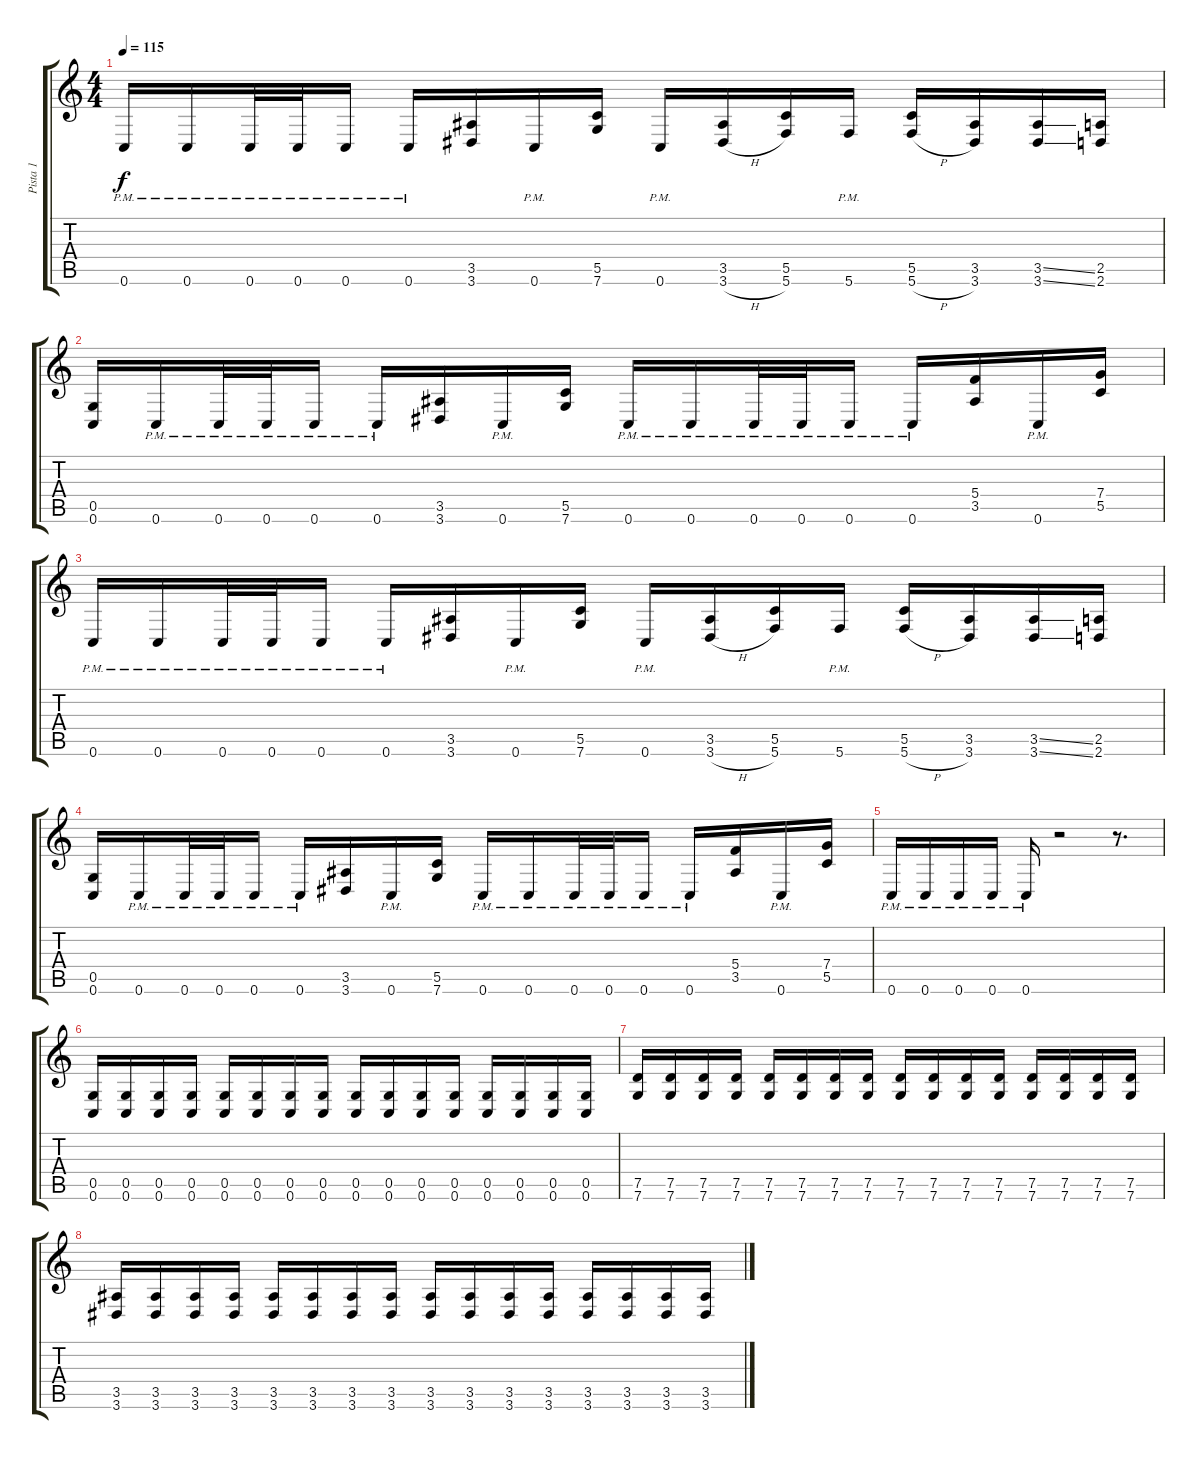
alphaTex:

\track ("Pista 1" "Pista 1") {instrument distortionguitar}
\staff {score tabs}
\tuning (D4 A3 F3 C3 G2 C2) {hide}
\ts (4 4)
\tempo 115
\clef g2
\ks c
0.6{pm}.16{dy f} 0.6{pm}.16 0.6{pm}.32 0.6{pm}.32 0.6{pm}.16 0.6{pm}.16 (3.5 3.6).16 0.6{pm}.16 (5.5 7.6).16 0.6{pm}.16 (3.5 3.6{h}).16 (5.5 5.6).16 5.6{pm}.16 (5.5 5.6{h}).16 (3.5 3.6).16 (3.5{ss} 3.6{ss}).16 (2.5 2.6).16 |
(0.5 0.6).16 0.6{pm}.16 0.6{pm}.32 0.6{pm}.32 0.6{pm}.16 0.6{pm}.16 (3.5 3.6).16 0.6{pm}.16 (5.5 7.6).16 0.6{pm}.16 0.6{pm}.16 0.6{pm}.32 0.6{pm}.32 0.6{pm}.16 0.6{pm}.16 (5.4 3.5).16 0.6{pm}.16 (7.4 5.5).16 |
0.6{pm}.16 0.6{pm}.16 0.6{pm}.32 0.6{pm}.32 0.6{pm}.16 0.6{pm}.16 (3.5 3.6).16 0.6{pm}.16 (5.5 7.6).16 0.6{pm}.16 (3.5 3.6{h}).16 (5.5 5.6).16 5.6{pm}.16 (5.5 5.6{h}).16 (3.5 3.6).16 (3.5{ss} 3.6{ss}).16 (2.5 2.6).16 |
(0.5 0.6).16 0.6{pm}.16 0.6{pm}.32 0.6{pm}.32 0.6{pm}.16 0.6{pm}.16 (3.5 3.6).16 0.6{pm}.16 (5.5 7.6).16 0.6{pm}.16 0.6{pm}.16 0.6{pm}.32 0.6{pm}.32 0.6{pm}.16 0.6{pm}.16 (5.4 3.5).16 0.6{pm}.16 (7.4 5.5).16 |
0.6{pm}.16 0.6{pm}.16 0.6{pm}.16 0.6{pm}.16 0.6{pm}.16 r.2 r.8{d} |
(0.5 0.6).16 (0.5 0.6).16 (0.5 0.6).16 (0.5 0.6).16 (0.5 0.6).16 (0.5 0.6).16 (0.5 0.6).16 (0.5 0.6).16 (0.5 0.6).16 (0.5 0.6).16 (0.5 0.6).16 (0.5 0.6).16 (0.5 0.6).16 (0.5 0.6).16 (0.5 0.6).16 (0.5 0.6).16 |
(7.5 7.6).16 (7.5 7.6).16 (7.5 7.6).16 (7.5 7.6).16 (7.5 7.6).16 (7.5 7.6).16 (7.5 7.6).16 (7.5 7.6).16 (7.5 7.6).16 (7.5 7.6).16 (7.5 7.6).16 (7.5 7.6).16 (7.5 7.6).16 (7.5 7.6).16 (7.5 7.6).16 (7.5 7.6).16 |
(3.5 3.6).16 (3.5 3.6).16 (3.5 3.6).16 (3.5 3.6).16 (3.5 3.6).16 (3.5 3.6).16 (3.5 3.6).16 (3.5 3.6).16 (3.5 3.6).16 (3.5 3.6).16 (3.5 3.6).16 (3.5 3.6).16 (3.5 3.6).16 (3.5 3.6).16 (3.5 3.6).16 (3.5 3.6).16
